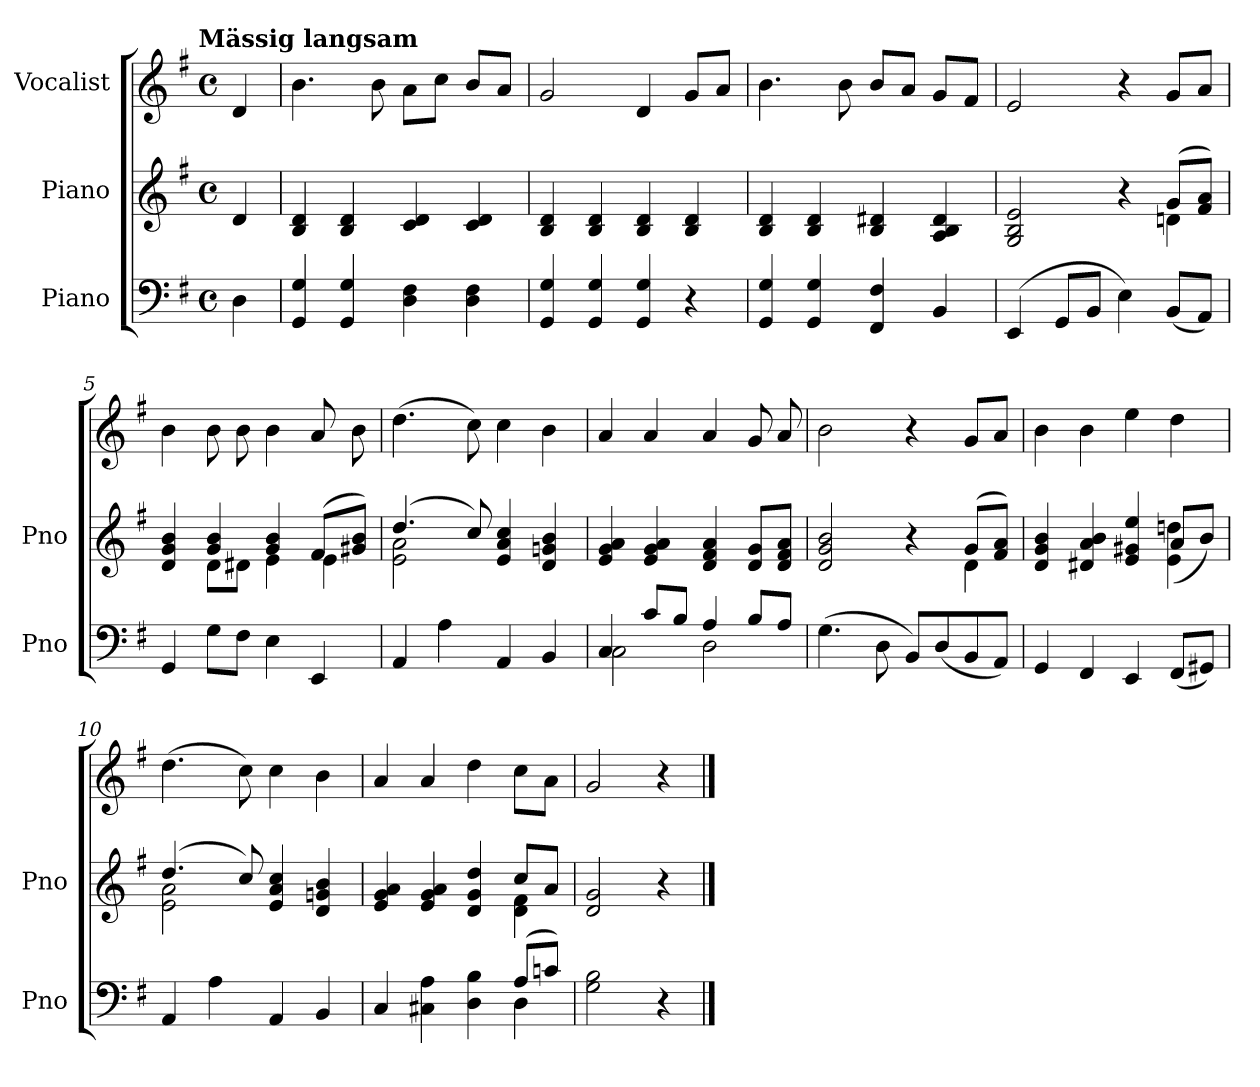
**kern	**kern	**kern
*part3	*part2	*part1
*staff3	*staff2	*staff1
*I"Piano	*I"Piano	*I"Vocalist
*I'Pno	*I'Pno	*
*clefF4	*clefG2	*clefG2
*k[f#]	*k[f#]	*k[f#]
*G:	*G:	*G:
!!LO:TX:omd:t=Mässig langsam
*M4/4	*M4/4	*M4/4
*met(c)	*met(c)	*met(c)
*MM92	*MM92	*MM92
=	=	=
4D	4d	4d
=1	=1	=1
4GG 4G	4B 4d	4.b
4GG 4G	4B 4d	.
.	.	8b
4D 4F#	4c 4d	8aL
.	.	8ccJ
4D 4F#	4c 4d	8bL
.	.	8aJ
=2	=2	=2
4GG 4G	4B 4d	2g
4GG 4G	4B 4d	.
4GG 4G	4B 4d	4d
4r	4B 4d	8gL
.	.	8aJ
=3	=3	=3
4GG 4G	4B 4d	4.b
4GG 4G	4B 4d	.
.	.	8b
4FF# 4F#	4B 4d#X	8bL
.	.	8aJ
4BB	4A 4B 4d#	8gL
.	.	8f#J
=4	=4	=4
*	*^	*
(4EE	2G 2B 2e	2.ryy	2e
8GGL	.	.	.
8BBJ	.	.	.
4E)	4r	.	4r
(8BBL	(8gL	4dn	8gL
8AAJ)	8f# 8aJ)	.	8aJ
=5	=5	=5	=5
4GG	4d 4g 4b	4ryy	4b
8GL	4g 4b	8dL	8b
8F#J	.	8d#XJ	8b
4E	4g 4b	4e	4b
4EE	(8f#L	4e	8a
.	8g#X 8bJ)	.	8b
=6	=6	=6	=6
4AA	(4.dd	2e 2a	(4.dd
4A	.	.	.
.	8cc)	.	8cc)
4AA	4e 4a 4cc	2ryy	4cc
4BB	4d 4gn 4b	.	4b
*	*v	*v	*
=7	=7	=7
*^	*	*
4C	2C	4e 4g 4a	4a
8cL	.	4e 4g 4a	4a
8BJ	.	.	.
4A	2D	4d 4f# 4a	4a
8BL	.	8d 8gL	8g
8AJ	.	8d 8f# 8aJ	8a
*v	*v	*	*
=8	=8	=8
*	*^	*
(4.G	2d 2g 2b	2.ryy	2b
8D	.	.	.
8BBL)	4r	.	4r
(8D	.	.	.
8BB	(8gL	4d	8gL
8AAJ)	8f# 8aJ)	.	8aJ
=9	=9	=9	=9
4GG	4d 4g 4b	2.ryy	4b
4FF#	4d#X 4a 4b	.	4b
4EE	4e 4g#X 4ee	.	4ee
(8FF#L	8aL	(4e 4ddn	4dd
8GG#XJ)	8bJ)	.	.
=10	=10	=10	=10
4AA	(4.dd	2e 2a	(4.dd
4A	.	.	.
.	8cc)	.	8cc)
4AA	4e 4a 4cc	2ryy	4cc
4BB	4d 4gn 4b	.	4b
=11	=11	=11	=11
*^	*	*	*
4C	2.ryy	4e 4g 4a	2.ryy	4a
4C#X 4A	.	4e 4g 4a	.	4a
4D 4B	.	4d 4g 4dd	.	4dd
(8AL	4D	8ccL	4d 4f#	8ccL
8cnJ)	.	8aJ	.	8aJ
*v	*v	*	*	*
*	*v	*v	*
=12	=12	=12
2G 2B	2d 2g	2g
4r	4r	4r
==	==	==
*-	*-	*-
